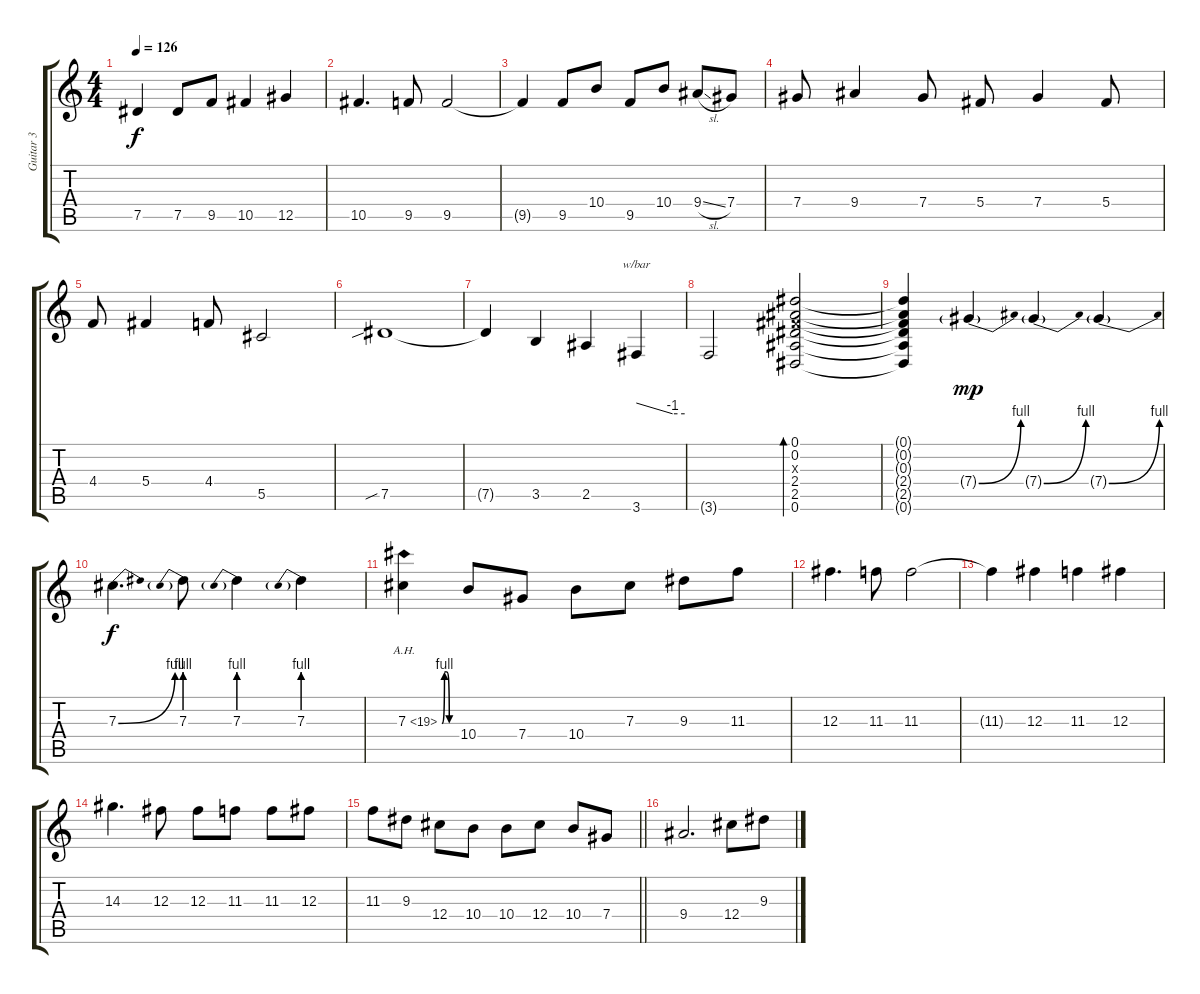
\track ("Guitar 3" "Guitar 3") {instrument distortionguitar}
\staff {score tabs}
\tuning (Eb4 Bb3 Gb3 Db3 Ab2 Eb2) {hide}
\ts (4 4)
\tempo 126
\clef g2
\ks c
7.5{t}.4{dy f} 7.5.8 9.5.8 10.5.4 12.5.4 |
10.5.4{d} 9.5.8 9.5.2 |
9.5{t}.4 9.5.8 10.4.8 9.5.8 10.4.8 9.4{sl}.8 7.4.8 |
7.4.8 9.4.4 7.4.8 5.4.8 7.4.4 5.4.8 |
4.4.8 5.4.4 4.4.8 5.5.2 |
7.5{sib}.1 |
7.5{t}.4 3.5.4 2.5.4 3.6.4{tbe (custom default 0 0 45 -4 60 -4)} |
3.6{t}.2 (0.1 0.2 0.3{x} 2.4 2.5 0.6).2{bd 120} |
(0.1{t} 0.2{t} 0.3{t} 2.4{t} 2.5{t} 0.6{t}).4 7.4{be (bend 0 0 60 4) g}.4{dy mp} 7.4{be (bend 0 0 60 4) g}.4 7.4{be (bend 0 0 60 4) g}.4 |
7.3{be (bend 0 0 60 4)}.4{d dy f} 7.3{be (prebend 0 4 60 4)}.8 7.3{be (prebend 0 4 60 4)}.4 7.3{be (prebend 0 4 60 4)}.4 |
7.3{be (custom 0 0 10 4 20 4 30 0 60 0) ah 12}.4 10.4.8 7.4.8 10.4.8 7.3.8 9.3.8 11.3.8 |
12.3.4{d} 11.3.8 11.3.2 |
11.3{t}.4 12.3.4 11.3.4 12.3.4 |
14.3.4{d} 12.3.8 12.3.8 11.3.8 11.3.8 12.3.8 |
\barLineRight lightlight
11.3.8 9.3.8 12.4.8 10.4.8 10.4.8 12.4.8 10.4.8 7.4.8 |
9.4.2{d} 12.4.8 9.3.8
